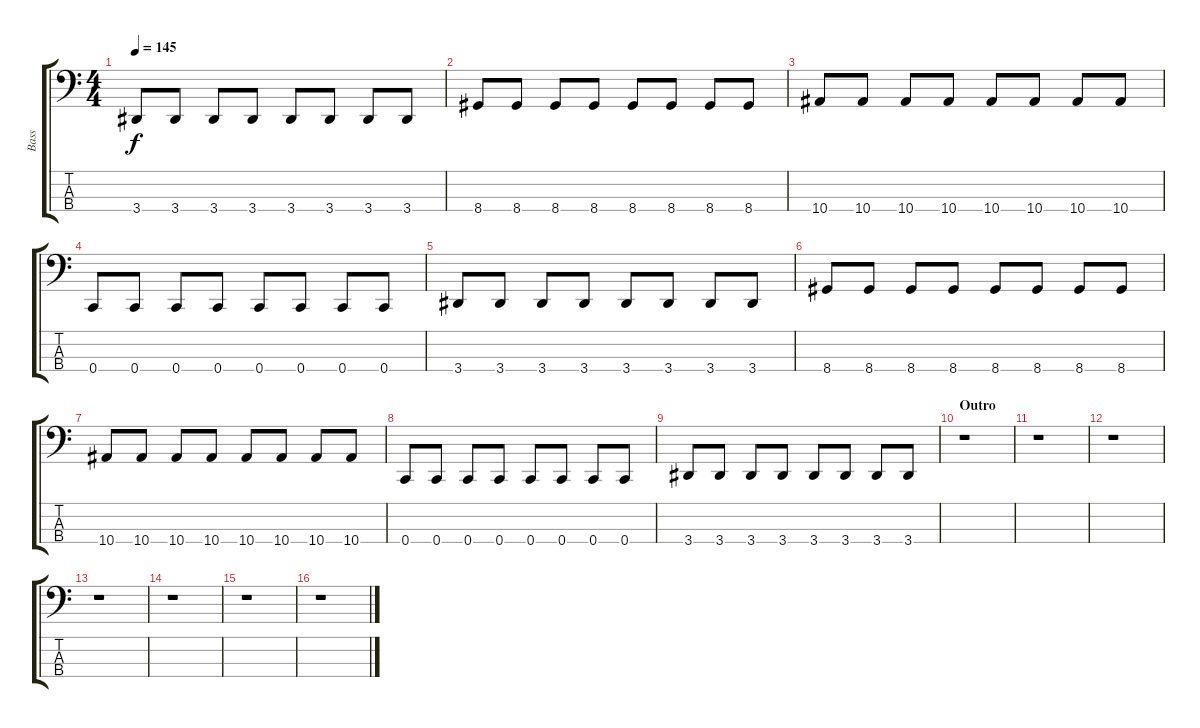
\track ("Bass" "Bass") {instrument electricbassfinger}
\staff {score tabs}
\tuning (F2 C2 G1 C1) {hide}
\ts (4 4)
\tempo 145
\clef f4
\ks c
3.4.8{dy f} 3.4.8 3.4.8 3.4.8 3.4.8 3.4.8 3.4.8 3.4.8 |
8.4.8 8.4.8 8.4.8 8.4.8 8.4.8 8.4.8 8.4.8 8.4.8 |
10.4.8 10.4.8 10.4.8 10.4.8 10.4.8 10.4.8 10.4.8 10.4.8 |
0.4.8 0.4.8 0.4.8 0.4.8 0.4.8 0.4.8 0.4.8 0.4.8 |
3.4.8 3.4.8 3.4.8 3.4.8 3.4.8 3.4.8 3.4.8 3.4.8 |
8.4.8 8.4.8 8.4.8 8.4.8 8.4.8 8.4.8 8.4.8 8.4.8 |
10.4.8 10.4.8 10.4.8 10.4.8 10.4.8 10.4.8 10.4.8 10.4.8 |
0.4.8 0.4.8 0.4.8 0.4.8 0.4.8 0.4.8 0.4.8 0.4.8 |
3.4.8 3.4.8 3.4.8 3.4.8 3.4.8 3.4.8 3.4.8 3.4.8 |
\section ("" "Outro")
r.1 |
r.1 |
r.1 |
r.1 |
r.1 |
r.1 |
r.1
